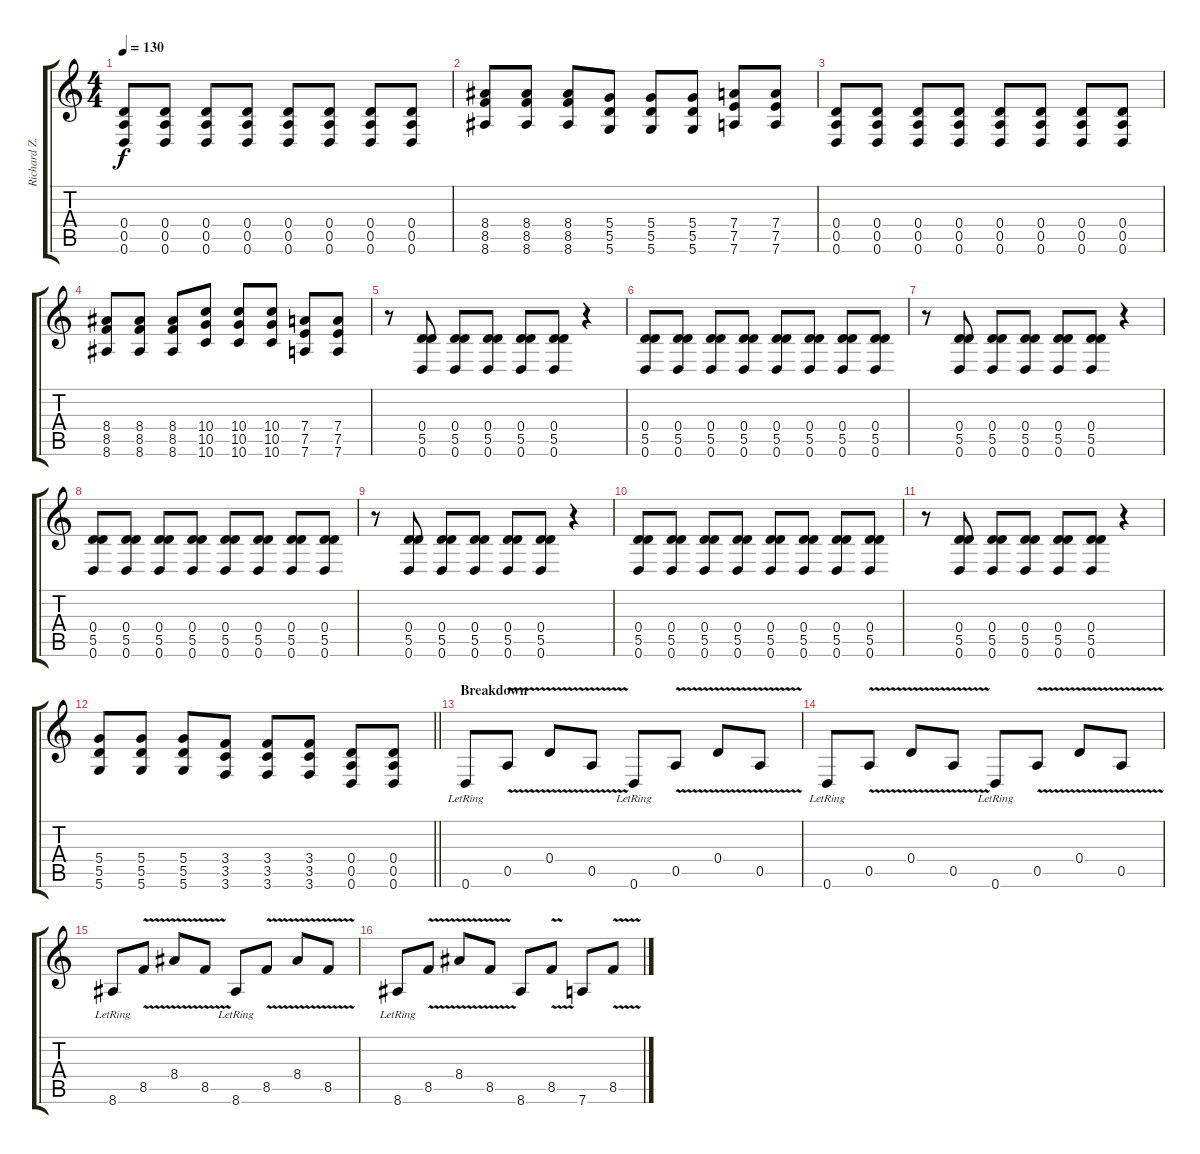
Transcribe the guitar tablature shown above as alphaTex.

\track ("Richard Z. Kruspe" "Richard Z.") {instrument distortionguitar}
\staff {score tabs}
\tuning (E4 B3 G3 D3 A2 D2) {hide}
\ts (4 4)
\tempo 130
\clef g2
\ks c
(0.4 0.5 0.6).8{dy f} (0.4 0.5 0.6).8 (0.4 0.5 0.6).8 (0.4 0.5 0.6).8 (0.4 0.5 0.6).8 (0.4 0.5 0.6).8 (0.4 0.5 0.6).8 (0.4 0.5 0.6).8 |
(8.4 8.5 8.6).8 (8.4 8.5 8.6).8 (8.4 8.5 8.6).8 (5.4 5.5 5.6).8 (5.4 5.5 5.6).8 (5.4 5.5 5.6).8 (7.4 7.5 7.6).8 (7.4 7.5 7.6).8 |
(0.4 0.5 0.6).8 (0.4 0.5 0.6).8 (0.4 0.5 0.6).8 (0.4 0.5 0.6).8 (0.4 0.5 0.6).8 (0.4 0.5 0.6).8 (0.4 0.5 0.6).8 (0.4 0.5 0.6).8 |
(8.4 8.5 8.6).8 (8.4 8.5 8.6).8 (8.4 8.5 8.6).8 (10.4 10.5 10.6).8 (10.4 10.5 10.6).8 (10.4 10.5 10.6).8 (7.4 7.5 7.6).8 (7.4 7.5 7.6).8 |
r.8 (0.4 5.5 0.6).8 (0.4 5.5 0.6).8 (0.4 5.5 0.6).8 (0.4 5.5 0.6).8 (0.4 5.5 0.6).8 r.4 |
(0.4 5.5 0.6).8 (0.4 5.5 0.6).8 (0.4 5.5 0.6).8 (0.4 5.5 0.6).8 (0.4 5.5 0.6).8 (0.4 5.5 0.6).8 (0.4 5.5 0.6).8 (0.4 5.5 0.6).8 |
r.8 (0.4 5.5 0.6).8 (0.4 5.5 0.6).8 (0.4 5.5 0.6).8 (0.4 5.5 0.6).8 (0.4 5.5 0.6).8 r.4 |
(0.4 5.5 0.6).8 (0.4 5.5 0.6).8 (0.4 5.5 0.6).8 (0.4 5.5 0.6).8 (0.4 5.5 0.6).8 (0.4 5.5 0.6).8 (0.4 5.5 0.6).8 (0.4 5.5 0.6).8 |
r.8 (0.4 5.5 0.6).8 (0.4 5.5 0.6).8 (0.4 5.5 0.6).8 (0.4 5.5 0.6).8 (0.4 5.5 0.6).8 r.4 |
(0.4 5.5 0.6).8 (0.4 5.5 0.6).8 (0.4 5.5 0.6).8 (0.4 5.5 0.6).8 (0.4 5.5 0.6).8 (0.4 5.5 0.6).8 (0.4 5.5 0.6).8 (0.4 5.5 0.6).8 |
r.8 (0.4 5.5 0.6).8 (0.4 5.5 0.6).8 (0.4 5.5 0.6).8 (0.4 5.5 0.6).8 (0.4 5.5 0.6).8 r.4 |
\barLineRight lightlight
(5.4 5.5 5.6).8 (5.4 5.5 5.6).8 (5.4 5.5 5.6).8 (3.4 3.5 3.6).8 (3.4 3.5 3.6).8 (3.4 3.5 3.6).8 (0.4 0.5 0.6).8 (0.4 0.5 0.6).8 |
\section ("" "Breakdown")
0.6{lr}.8{volume 16 instrument electricguitarclean} 0.5{v}.8 0.4{v}.8 0.5{v}.8 0.6{lr}.8 0.5{v}.8 0.4{v}.8 0.5{v}.8 |
0.6{lr}.8 0.5{v}.8 0.4{v}.8 0.5{v}.8 0.6{lr}.8 0.5{v}.8 0.4{v}.8 0.5{v}.8 |
8.6{lr}.8 8.5{v}.8 8.4{v}.8 8.5{v}.8 8.6{lr}.8 8.5{v}.8 8.4{v}.8 8.5{v}.8 |
8.6{lr}.8 8.5{v}.8 8.4{v}.8 8.5{v}.8 8.6.8 8.5{v}.8 7.6.8 8.5{v}.8
